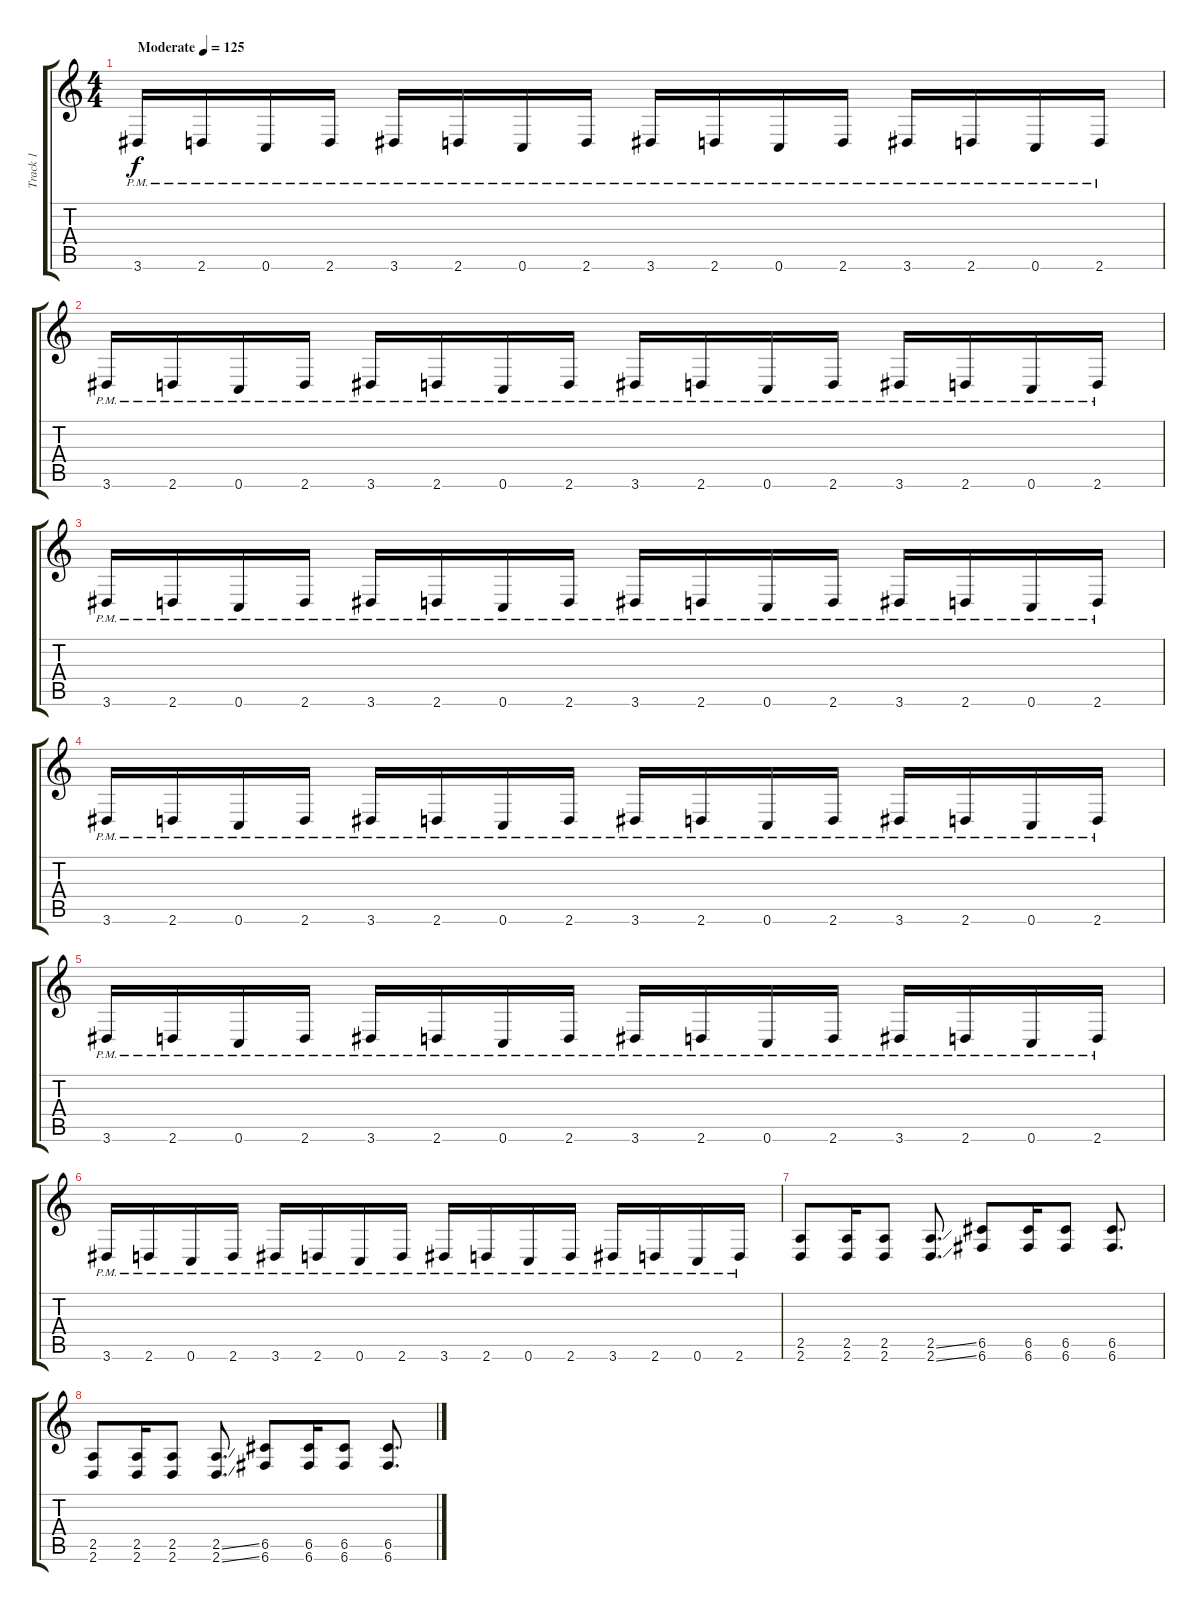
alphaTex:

\track ("Track 1" "Track 1") {instrument overdrivenguitar}
\staff {score tabs}
\tuning (D4 A3 F3 C3 G2 C2) {hide}
\ts (4 4)
\tempo (125 "Moderate")
\clef g2
\ks c
3.6{pm}.16{dy f instrument overdrivenguitar} 2.6{pm}.16 0.6{pm}.16 2.6{pm}.16 3.6{pm}.16 2.6{pm}.16 0.6{pm}.16 2.6{pm}.16 3.6{pm}.16 2.6{pm}.16 0.6{pm}.16 2.6{pm}.16 3.6{pm}.16 2.6{pm}.16 0.6{pm}.16 2.6{pm}.16 |
3.6{pm}.16 2.6{pm}.16 0.6{pm}.16 2.6{pm}.16 3.6{pm}.16 2.6{pm}.16 0.6{pm}.16 2.6{pm}.16 3.6{pm}.16 2.6{pm}.16 0.6{pm}.16 2.6{pm}.16 3.6{pm}.16 2.6{pm}.16 0.6{pm}.16 2.6{pm}.16 |
3.6{pm}.16 2.6{pm}.16 0.6{pm}.16 2.6{pm}.16 3.6{pm}.16 2.6{pm}.16 0.6{pm}.16 2.6{pm}.16 3.6{pm}.16 2.6{pm}.16 0.6{pm}.16 2.6{pm}.16 3.6{pm}.16 2.6{pm}.16 0.6{pm}.16 2.6{pm}.16 |
3.6{pm}.16 2.6{pm}.16 0.6{pm}.16 2.6{pm}.16 3.6{pm}.16 2.6{pm}.16 0.6{pm}.16 2.6{pm}.16 3.6{pm}.16 2.6{pm}.16 0.6{pm}.16 2.6{pm}.16 3.6{pm}.16 2.6{pm}.16 0.6{pm}.16 2.6{pm}.16 |
3.6{pm}.16 2.6{pm}.16 0.6{pm}.16 2.6{pm}.16 3.6{pm}.16 2.6{pm}.16 0.6{pm}.16 2.6{pm}.16 3.6{pm}.16 2.6{pm}.16 0.6{pm}.16 2.6{pm}.16 3.6{pm}.16 2.6{pm}.16 0.6{pm}.16 2.6{pm}.16 |
3.6{pm}.16 2.6{pm}.16 0.6{pm}.16 2.6{pm}.16 3.6{pm}.16 2.6{pm}.16 0.6{pm}.16 2.6{pm}.16 3.6{pm}.16 2.6{pm}.16 0.6{pm}.16 2.6{pm}.16 3.6{pm}.16 2.6{pm}.16 0.6{pm}.16 2.6{pm}.16 |
(2.5 2.6).8 (2.5 2.6).16 (2.5 2.6).8 (2.5{ss} 2.6{ss}).8{d} (6.5 6.6).8 (6.5 6.6).16 (6.5 6.6).8 (6.5 6.6).8{d} |
(2.5 2.6).8 (2.5 2.6).16 (2.5 2.6).8 (2.5{ss} 2.6{ss}).8{d} (6.5 6.6).8 (6.5 6.6).16 (6.5 6.6).8 (6.5 6.6).8{d}
